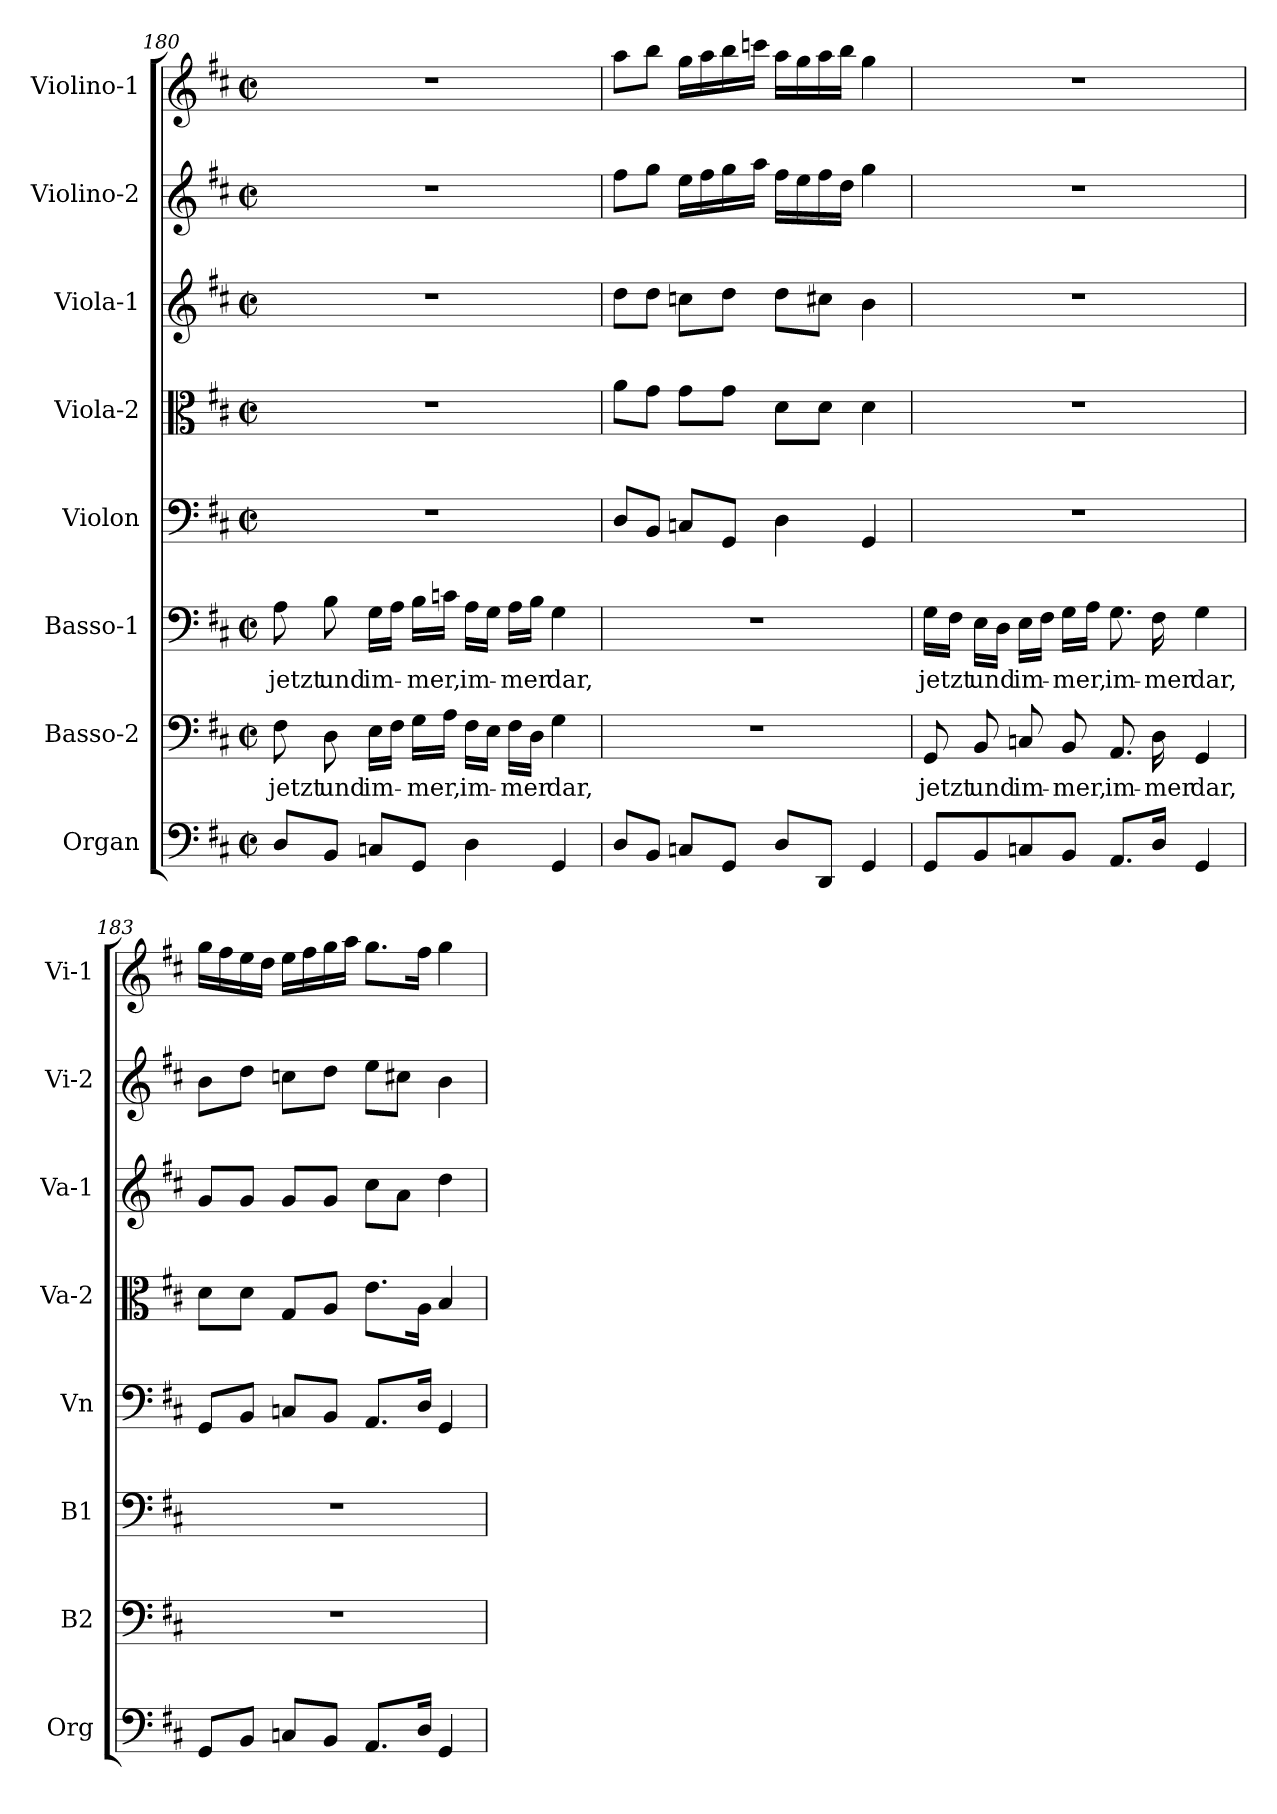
**kern	**kern	**text	**kern	**text	**kern	**kern	**kern	**kern	**kern
*part8	*part7	*part7	*part6	*part6	*part5	*part4	*part3	*part2	*part1
*staff8	*staff7	*staff7	*staff6	*staff6	*staff5	*staff4	*staff3	*staff2	*staff1
*I"Organ	*I"Basso-2	*	*I"Basso-1	*	*I"Violon	*I"Viola-2	*I"Viola-1	*I"Violino-2	*I"Violino-1
*I'Org	*I'B2	*	*I'B1	*	*I'Vn	*I'Va-2	*I'Va-1	*I'Vi-2	*I'Vi-1
*clefF4	*clefF4	*	*clefF4	*	*clefF4	*clefC3	*clefG2	*clefG2	*clefG2
*k[f#c#]	*k[f#c#]	*	*k[f#c#]	*	*k[f#c#]	*k[f#c#]	*k[f#c#]	*k[f#c#]	*k[f#c#]
*D:	*D:	*	*D:	*	*D:	*D:	*D:	*D:	*D:
*M2/2	*M2/2	*	*M2/2	*	*M2/2	*M2/2	*M2/2	*M2/2	*M2/2
*met(c|)	*met(c|)	*	*met(c|)	*	*met(c|)	*met(c|)	*met(c|)	*met(c|)	*met(c|)
=180	=180	=180	=180	=180	=180	=180	=180	=180	=180
!	!	!LO:LY:b	!	!LO:LY:b	!	!	!	!	!
8D/L	8F#\	jetzt	8A\	jetzt	1r	1r	1r	1r	1r
!	!	!LO:LY:b	!	!LO:LY:b	!	!	!	!	!
8BB/J	8D\	und	8B\	und	.	.	.	.	.
!	!	!LO:LY:b	!	!LO:LY:b	!	!	!	!	!
8Cn/L	16E\LL	im-	16G\LL	im-	.	.	.	.	.
.	16F#\JJ	.	16A\JJ	.	.	.	.	.	.
!	!	!LO:LY:b	!	!LO:LY:b	!	!	!	!	!
8GG/J	16G\LL	-mer,	16B\LL	-mer,	.	.	.	.	.
.	16A\JJ	.	16cn\JJ	.	.	.	.	.	.
!	!	!LO:LY:b	!	!LO:LY:b	!	!	!	!	!
4D\	16F#\LL	im-	16A\LL	im-	.	.	.	.	.
.	16E\JJ	.	16G\JJ	.	.	.	.	.	.
!	!	!LO:LY:b	!	!LO:LY:b	!	!	!	!	!
.	16F#\LL	-mer	16A\LL	-mer	.	.	.	.	.
.	16D\JJ	.	16B\JJ	.	.	.	.	.	.
!	!	!LO:LY:b	!	!LO:LY:b	!	!	!	!	!
4GG/	4G\	dar,	4G\	dar,	.	.	.	.	.
=181	=181	=181	=181	=181	=181	=181	=181	=181	=181
8D/L	1r	.	1r	.	8D/L	8a\L	8dd\L	8ff#\L	8aa\L
8BB/J	.	.	.	.	8BB/J	8g\J	8dd\J	8gg\J	8bb\J
8Cn/L	.	.	.	.	8Cn/L	8g\L	8ccn\L	16ee\LL	16gg\LL
.	.	.	.	.	.	.	.	16ff#\	16aa\
8GG/J	.	.	.	.	8GG/J	8g\J	8dd\J	16gg\	16bb\
.	.	.	.	.	.	.	.	16aa\JJ	16cccn\JJ
8D/L	.	.	.	.	4D\	8d\L	8dd\L	16ff#\LL	16aa\LL
.	.	.	.	.	.	.	.	16ee\	16gg\
8DD/J	.	.	.	.	.	8d\J	8cc#X\J	16ff#\	16aa\
.	.	.	.	.	.	.	.	16dd\JJ	16bb\JJ
4GG/	.	.	.	.	4GG/	4d\	4b\	4gg\	4gg\
!!LO:LB:g=z
=182	=182	=182	=182	=182	=182	=182	=182	=182	=182
!	!	!LO:LY:b	!	!LO:LY:b	!	!	!	!	!
8GG/L	8GG/	jetzt	16G\LL	jetzt	1r	1r	1r	1r	1r
.	.	.	16F#\JJ	.	.	.	.	.	.
!	!	!LO:LY:b	!	!LO:LY:b	!	!	!	!	!
8BB/	8BB/	und	16E\LL	und	.	.	.	.	.
.	.	.	16D\JJ	.	.	.	.	.	.
!	!	!LO:LY:b	!	!LO:LY:b	!	!	!	!	!
8Cn/	8Cn/	im-	16E\LL	im-	.	.	.	.	.
.	.	.	16F#\JJ	.	.	.	.	.	.
!	!	!LO:LY:b	!	!LO:LY:b	!	!	!	!	!
8BB/J	8BB/	-mer,	16G\LL	-mer,	.	.	.	.	.
.	.	.	16A\JJ	.	.	.	.	.	.
!	!	!LO:LY:b	!	!LO:LY:b	!	!	!	!	!
8.AA/L	8.AA/	im-	8.G\	im-	.	.	.	.	.
!	!	!LO:LY:b	!	!LO:LY:b	!	!	!	!	!
16D/Jk	16D\	-mer	16F#\	-mer	.	.	.	.	.
!	!	!LO:LY:b	!	!LO:LY:b	!	!	!	!	!
4GG/	4GG/	dar,	4G\	dar,	.	.	.	.	.
=183	=183	=183	=183	=183	=183	=183	=183	=183	=183
8GG/L	1r	.	1r	.	8GG/L	8d\L	8g/L	8b\L	16gg\LL
.	.	.	.	.	.	.	.	.	16ff#\
8BB/J	.	.	.	.	8BB/J	8d\J	8g/J	8dd\J	16ee\
.	.	.	.	.	.	.	.	.	16dd\JJ
8Cn/L	.	.	.	.	8Cn/L	8G/L	8g/L	8ccn\L	16ee\LL
.	.	.	.	.	.	.	.	.	16ff#\
8BB/J	.	.	.	.	8BB/J	8A/J	8g/J	8dd\J	16gg\
.	.	.	.	.	.	.	.	.	16aa\JJ
8.AA/L	.	.	.	.	8.AA/L	8.e\L	8cc#\L	8ee\L	8.gg\L
.	.	.	.	.	.	.	8a\J	8cc#X\J	.
16D/Jk	.	.	.	.	16D/Jk	16A\Jk	.	.	16ff#\Jk
4GG/	.	.	.	.	4GG/	4B/	4dd\	4b\	4gg\
=	=	=	=	=	=	=	=	=	=
*-	*-	*-	*-	*-	*-	*-	*-	*-	*-
